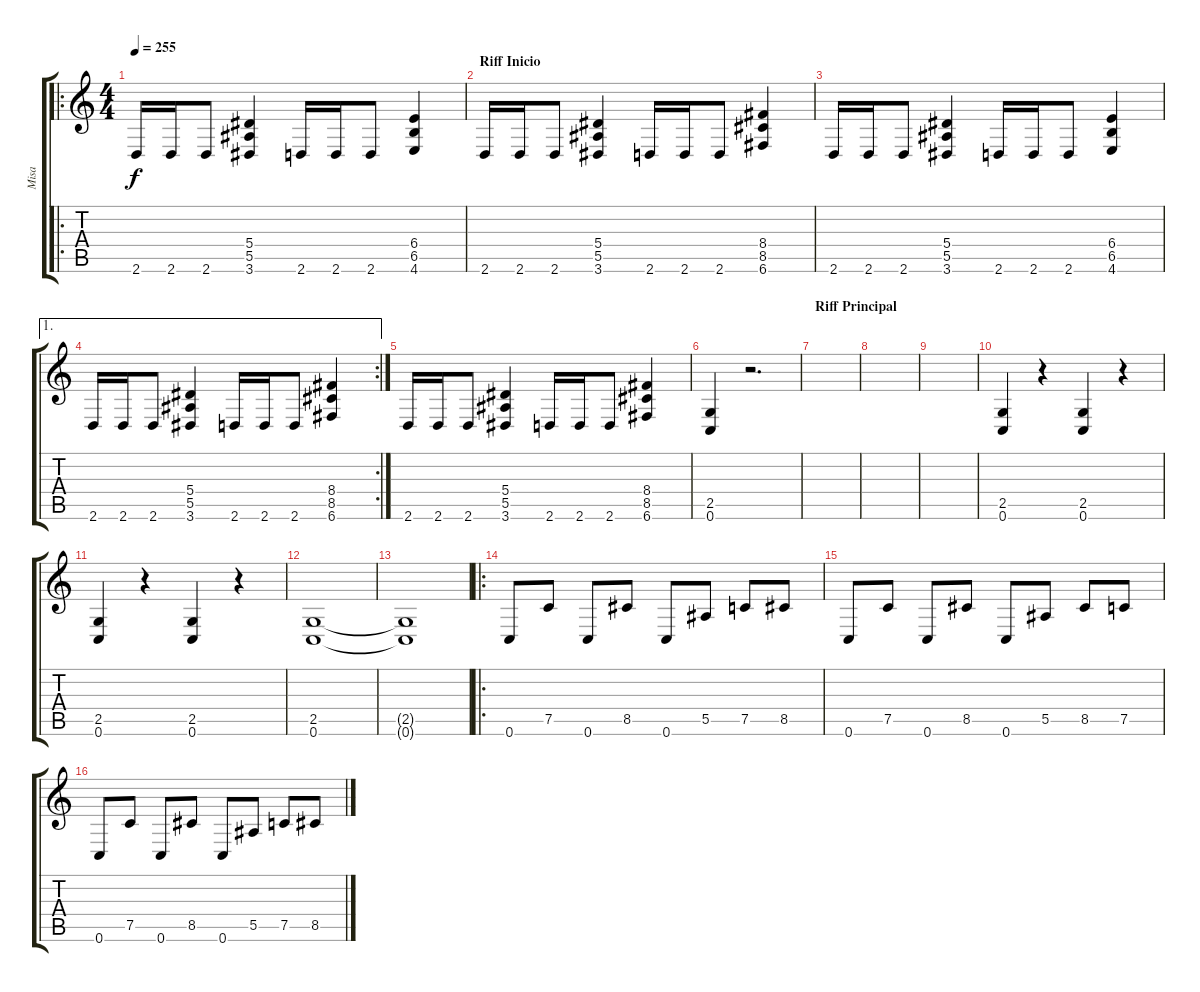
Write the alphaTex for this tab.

\track ("Misa" "Misa") {instrument overdrivenguitar}
\staff {score tabs}
\tuning (C4 G3 Eb3 Bb2 F2 C2) {hide}
\ro
\ts (4 4)
\tempo 255
\clef g2
\ks c
2.6.16{dy f instrument overdrivenguitar} 2.6.16 2.6.8 (5.4 5.5 3.6).4 2.6.16 2.6.16 2.6.8 (6.4 6.5 4.6).4 |
\section ("" "Riff Inicio")
2.6.16 2.6.16 2.6.8 (5.4 5.5 3.6).4 2.6.16 2.6.16 2.6.8 (8.4 8.5 6.6).4 |
2.6.16 2.6.16 2.6.8 (5.4 5.5 3.6).4 2.6.16 2.6.16 2.6.8 (6.4 6.5 4.6).4 |
\ae 1
\rc 2
2.6.16 2.6.16 2.6.8 (5.4 5.5 3.6).4 2.6.16 2.6.16 2.6.8 (8.4 8.5 6.6).4 |
2.6.16 2.6.16 2.6.8 (5.4 5.5 3.6).4 2.6.16 2.6.16 2.6.8 (8.4 8.5 6.6).4 |
(2.5 0.6).4 r.2{d} |
\section ("" "Riff Principal")
|
|
|
(2.5 0.6).4 r.4 (2.5 0.6).4 r.4 |
(2.5 0.6).4 r.4 (2.5 0.6).4 r.4 |
(2.5 0.6).1 |
(2.5{t} 0.6{t}).1 |
\ro
0.6.8 7.5.8 0.6.8 8.5.8 0.6.8 5.5.8 7.5.8 8.5.8 |
0.6.8 7.5.8 0.6.8 8.5.8 0.6.8 5.5.8 8.5.8 7.5.8 |
0.6.8 7.5.8 0.6.8 8.5.8 0.6.8 5.5.8 7.5.8 8.5.8
